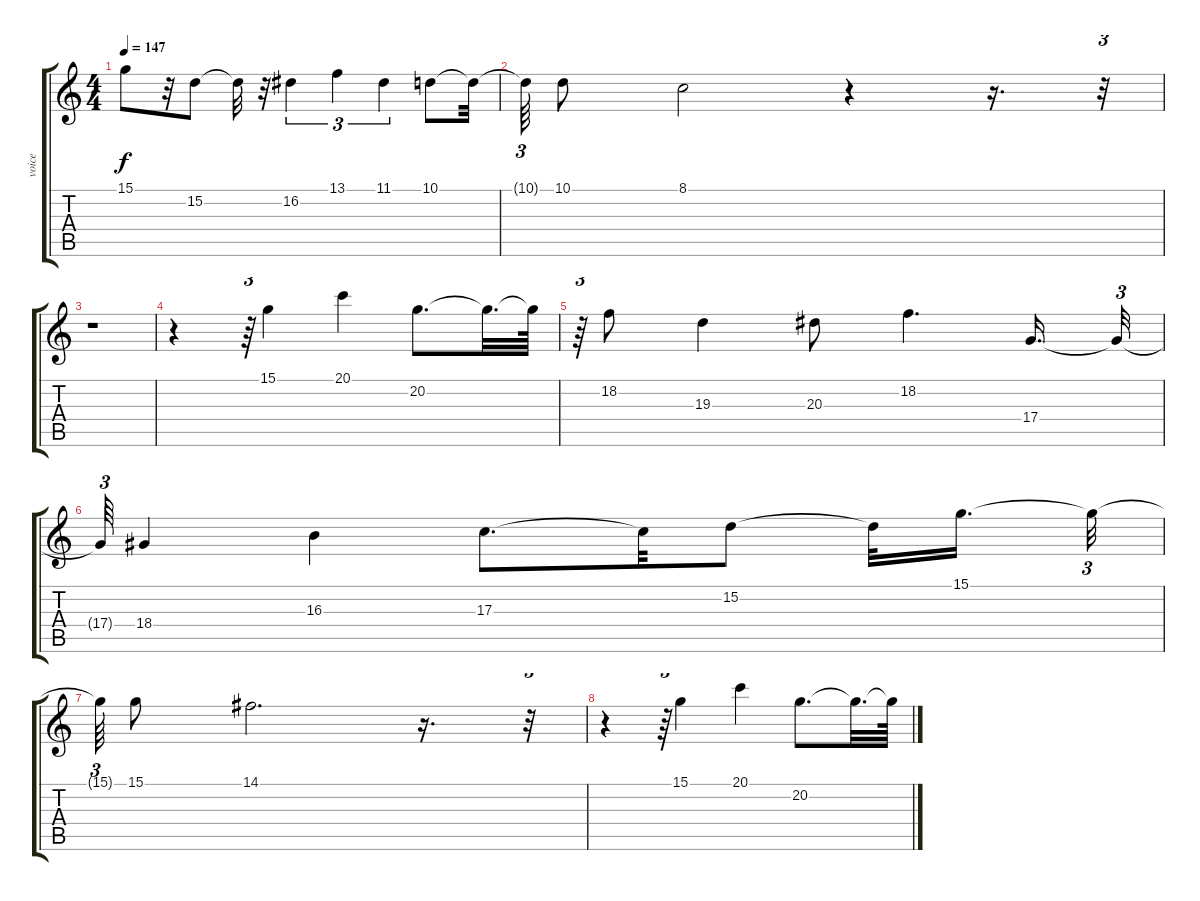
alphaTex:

\track ("voice" "voice") {instrument lead6voice}
\staff {score tabs}
\tuning (E4 B3 G3 D3 A2 E2) {hide}
\ts (4 4)
\tempo 147
\clef g2
\ks c
15.1{t}.8{dy f} r.32 15.2.8 15.2{t}.32 r.32 16.2.4{tu (3 2)} 13.1.4{tu (3 2)} 11.1.4{tu (3 2)} 10.1.8 10.1{t}.32 |
10.1{t}.64{tu (3 2)} 10.1.8 8.1.2 r.4 r.16{d} r.32{tu (3 2)} |
r.1 |
r.4 r.64{tu (3 2)} 15.1.4 20.1.4 20.2.8{d} 20.2{t}.32{d} 20.2{t}.64 |
r.64{tu (3 2)} 18.2.8 19.3.4 20.3.8 18.2.4{d} 17.4.16{d} 17.4{t}.32{tu (3 2)} |
17.4{t}.64{tu (3 2)} 18.4.4 16.3.4 17.3.8{d} 17.3{t}.32 15.2.8 15.2{t}.32 15.1.16{d} 15.1{t}.32{tu (3 2)} |
15.1{t}.64{tu (3 2)} 15.1.8 14.1.2{d} r.16{d} r.32{tu (3 2)} |
r.4 r.64{tu (3 2)} 15.1.4 20.1.4 20.2.8{d} 20.2{t}.32{d} 20.2{t}.64
